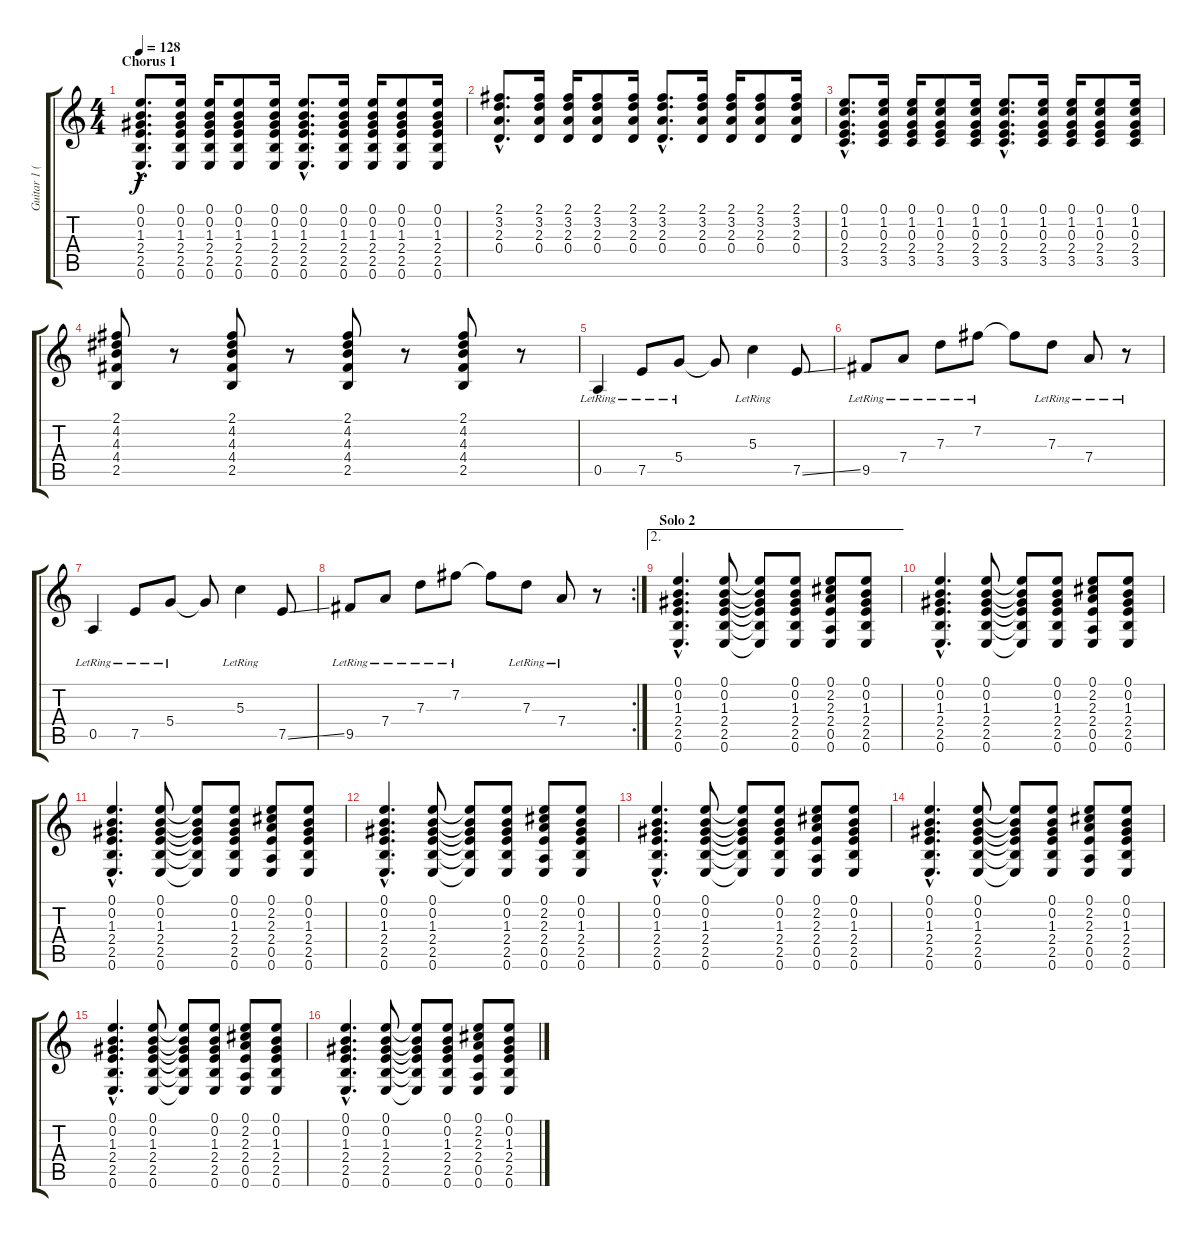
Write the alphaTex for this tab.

\track ("Guitar 1 (Electric 12 strings)" "Guitar 1 (") {instrument electricguitarclean}
\staff {score tabs}
\tuning (E4 B3 G3 D3 A2 E2) {hide}
\ts (4 4)
\section ("" "Chorus 1")
\tempo 128
\clef g2
\ks c
(0.1{hac} 0.2{hac} 1.3{hac} 2.4{hac} 2.5{hac} 0.6{hac}).8{d dy f} (0.1 0.2 1.3 2.4 2.5 0.6).16 (0.1 0.2 1.3 2.4 2.5 0.6).16 (0.1 0.2 1.3 2.4 2.5 0.6).8 (0.1 0.2 1.3 2.4 2.5 0.6).16 (0.1{hac} 0.2{hac} 1.3{hac} 2.4{hac} 2.5{hac} 0.6{hac}).8{d} (0.1 0.2 1.3 2.4 2.5 0.6).16 (0.1 0.2 1.3 2.4 2.5 0.6).16 (0.1 0.2 1.3 2.4 2.5 0.6).8 (0.1 0.2 1.3 2.4 2.5 0.6).16 |
(2.1{hac} 3.2{hac} 2.3{hac} 0.4{hac}).8{d} (2.1 3.2 2.3 0.4).16 (2.1 3.2 2.3 0.4).16 (2.1 3.2 2.3 0.4).8 (2.1 3.2 2.3 0.4).16 (2.1{hac} 3.2{hac} 2.3{hac} 0.4{hac}).8{d} (2.1 3.2 2.3 0.4).16 (2.1 3.2 2.3 0.4).16 (2.1 3.2 2.3 0.4).8 (2.1 3.2 2.3 0.4).16 |
(0.1{hac} 1.2{hac} 0.3{hac} 2.4{hac} 3.5{hac}).8{d} (0.1 1.2 0.3 2.4 3.5).16 (0.1 1.2 0.3 2.4 3.5).16 (0.1 1.2 0.3 2.4 3.5).8 (0.1 1.2 0.3 2.4 3.5).16 (0.1{hac} 1.2{hac} 0.3{hac} 2.4{hac} 3.5{hac}).8{d} (0.1 1.2 0.3 2.4 3.5).16 (0.1 1.2 0.3 2.4 3.5).16 (0.1 1.2 0.3 2.4 3.5).8 (0.1 1.2 0.3 2.4 3.5).16 |
(2.1 4.2 4.3 4.4 2.5).8 r.8 (2.1 4.2 4.3 4.4 2.5).8 r.8 (2.1 4.2 4.3 4.4 2.5).8 r.8 (2.1 4.2 4.3 4.4 2.5).8 r.8 |
0.5{lr}.4 7.5{lr}.8 5.4{lr}.8 5.4{t}.8 5.3{lr}.4 7.5{ss}.8 |
9.5{lr}.8 7.4{lr}.8 7.3{lr}.8 7.2{lr}.8 7.2{t}.8 7.3{lr}.8 7.4{lr}.8 r.8 |
0.5{lr}.4 7.5{lr}.8 5.4{lr}.8 5.4{t}.8 5.3{lr}.4 7.5{ss}.8 |
\rc 2
9.5{lr}.8 7.4{lr}.8 7.3{lr}.8 7.2{lr}.8 7.2{t}.8 7.3{lr}.8 7.4{lr}.8 r.8 |
\ae 2
\section ("" "Solo 2 ")
(0.1{hac} 0.2{hac} 1.3{hac} 2.4{hac} 2.5{hac} 0.6{hac}).4{d} (0.1 0.2 1.3 2.4 2.5 0.6).8 (0.1{t} 0.2{t} 1.3{t} 2.4{t} 2.5{t} 0.6{t}).8 (0.1 0.2 1.3 2.4 2.5 0.6).8 (0.1 2.2 2.3 2.4 0.5 0.6).8 (0.1 0.2 1.3 2.4 2.5 0.6).8 |
(0.1{hac} 0.2{hac} 1.3{hac} 2.4{hac} 2.5{hac} 0.6{hac}).4{d} (0.1 0.2 1.3 2.4 2.5 0.6).8 (0.1{t} 0.2{t} 1.3{t} 2.4{t} 2.5{t} 0.6{t}).8 (0.1 0.2 1.3 2.4 2.5 0.6).8 (0.1 2.2 2.3 2.4 0.5 0.6).8 (0.1 0.2 1.3 2.4 2.5 0.6).8 |
(0.1{hac} 0.2{hac} 1.3{hac} 2.4{hac} 2.5{hac} 0.6{hac}).4{d} (0.1 0.2 1.3 2.4 2.5 0.6).8 (0.1{t} 0.2{t} 1.3{t} 2.4{t} 2.5{t} 0.6{t}).8 (0.1 0.2 1.3 2.4 2.5 0.6).8 (0.1 2.2 2.3 2.4 0.5 0.6).8 (0.1 0.2 1.3 2.4 2.5 0.6).8 |
(0.1{hac} 0.2{hac} 1.3{hac} 2.4{hac} 2.5{hac} 0.6{hac}).4{d} (0.1 0.2 1.3 2.4 2.5 0.6).8 (0.1{t} 0.2{t} 1.3{t} 2.4{t} 2.5{t} 0.6{t}).8 (0.1 0.2 1.3 2.4 2.5 0.6).8 (0.1 2.2 2.3 2.4 0.5 0.6).8 (0.1 0.2 1.3 2.4 2.5 0.6).8 |
(0.1{hac} 0.2{hac} 1.3{hac} 2.4{hac} 2.5{hac} 0.6{hac}).4{d} (0.1 0.2 1.3 2.4 2.5 0.6).8 (0.1{t} 0.2{t} 1.3{t} 2.4{t} 2.5{t} 0.6{t}).8 (0.1 0.2 1.3 2.4 2.5 0.6).8 (0.1 2.2 2.3 2.4 0.5 0.6).8 (0.1 0.2 1.3 2.4 2.5 0.6).8 |
(0.1{hac} 0.2{hac} 1.3{hac} 2.4{hac} 2.5{hac} 0.6{hac}).4{d} (0.1 0.2 1.3 2.4 2.5 0.6).8 (0.1{t} 0.2{t} 1.3{t} 2.4{t} 2.5{t} 0.6{t}).8 (0.1 0.2 1.3 2.4 2.5 0.6).8 (0.1 2.2 2.3 2.4 0.5 0.6).8 (0.1 0.2 1.3 2.4 2.5 0.6).8 |
(0.1{hac} 0.2{hac} 1.3{hac} 2.4{hac} 2.5{hac} 0.6{hac}).4{d} (0.1 0.2 1.3 2.4 2.5 0.6).8 (0.1{t} 0.2{t} 1.3{t} 2.4{t} 2.5{t} 0.6{t}).8 (0.1 0.2 1.3 2.4 2.5 0.6).8 (0.1 2.2 2.3 2.4 0.5 0.6).8 (0.1 0.2 1.3 2.4 2.5 0.6).8 |
(0.1{hac} 0.2{hac} 1.3{hac} 2.4{hac} 2.5{hac} 0.6{hac}).4{d} (0.1 0.2 1.3 2.4 2.5 0.6).8 (0.1{t} 0.2{t} 1.3{t} 2.4{t} 2.5{t} 0.6{t}).8 (0.1 0.2 1.3 2.4 2.5 0.6).8 (0.1 2.2 2.3 2.4 0.5 0.6).8 (0.1 0.2 1.3 2.4 2.5 0.6).8
